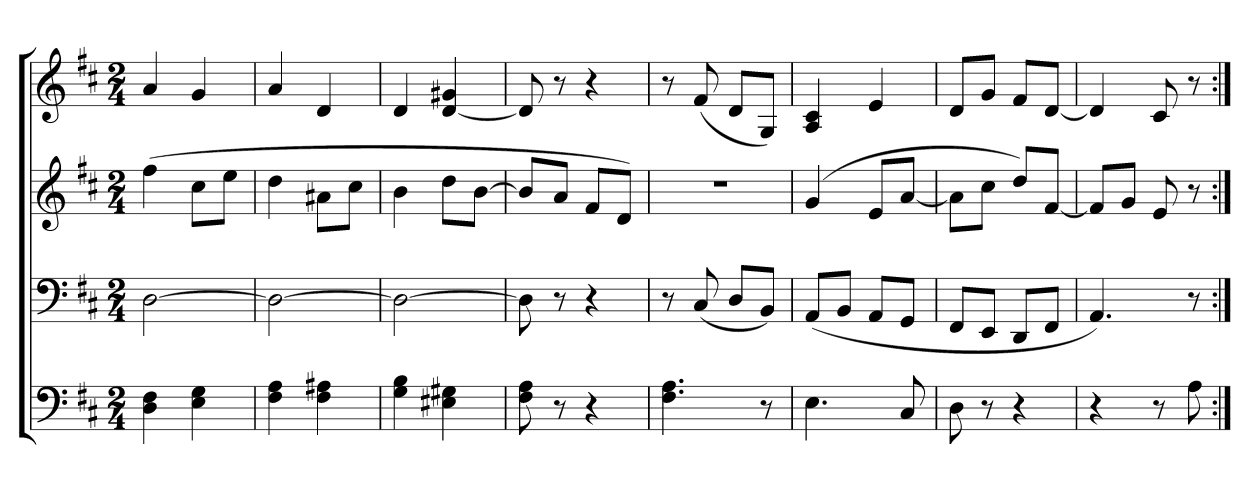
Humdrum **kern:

**kern	**kern	**kern	**kern
*part4	*part3	*part2	*part1
*staff4	*staff3	*staff2	*staff1
*clefF4	*clefF4	*clefG2	*clefG2
*k[f#c#]	*k[f#c#]	*k[f#c#]	*k[f#c#]
*D:	*D:	*D:	*D:
*M2/4	*M2/4	*M2/4	*M2/4
=	=	=	=
4D 4F#	[2D	(4ff#	4a
4E 4G	.	8cc#L	4g
.	.	8eeJ	.
=17	=17	=17	=17
4F# 4A	2D_	4dd	4a
4F# 4A#X	.	8a#XL	4d
.	.	8cc#J	.
=18	=18	=18	=18
4G 4B	2D_	4b	4d
4E#X 4G#X	.	8ddL	[4d 4g#X
.	.	[8bJ	.
=19	=19	=19	=19
8F# 8A	8D]	8bL]	8d]
8r	8r	8aJ	8r
4r	4r	8f#L	4r
.	.	8dJ)	.
=20	=20	=20	=20
4.F# 4.A	8r	2r	8r
.	(8C#	.	(8f#
.	8DL	.	8dL
8r	8BBJ)	.	8GJ)
=21	=21	=21	=21
4.E	(8AAL	(4g	4A 4c#
.	8BBJ	.	.
.	8AAL	8eL	4e
8C#	8GGJ	[8aJ	.
=22	=22	=22	=22
8D	8FF#L	8aL]	8dL
8r	8EEJ	8cc#J	8gJ
4r	8DDL	8ddL)	8f#L
.	8FF#J	[8f#J	[8dJ
=23	=23	=23	=23
4r	4.AA)	8f#L]	4d]
.	.	8gJ	.
8r	.	8e	8c#
8A	8r	8r	8r
=:|!	=:|!	=:|!	=:|!
*-	*-	*-	*-
